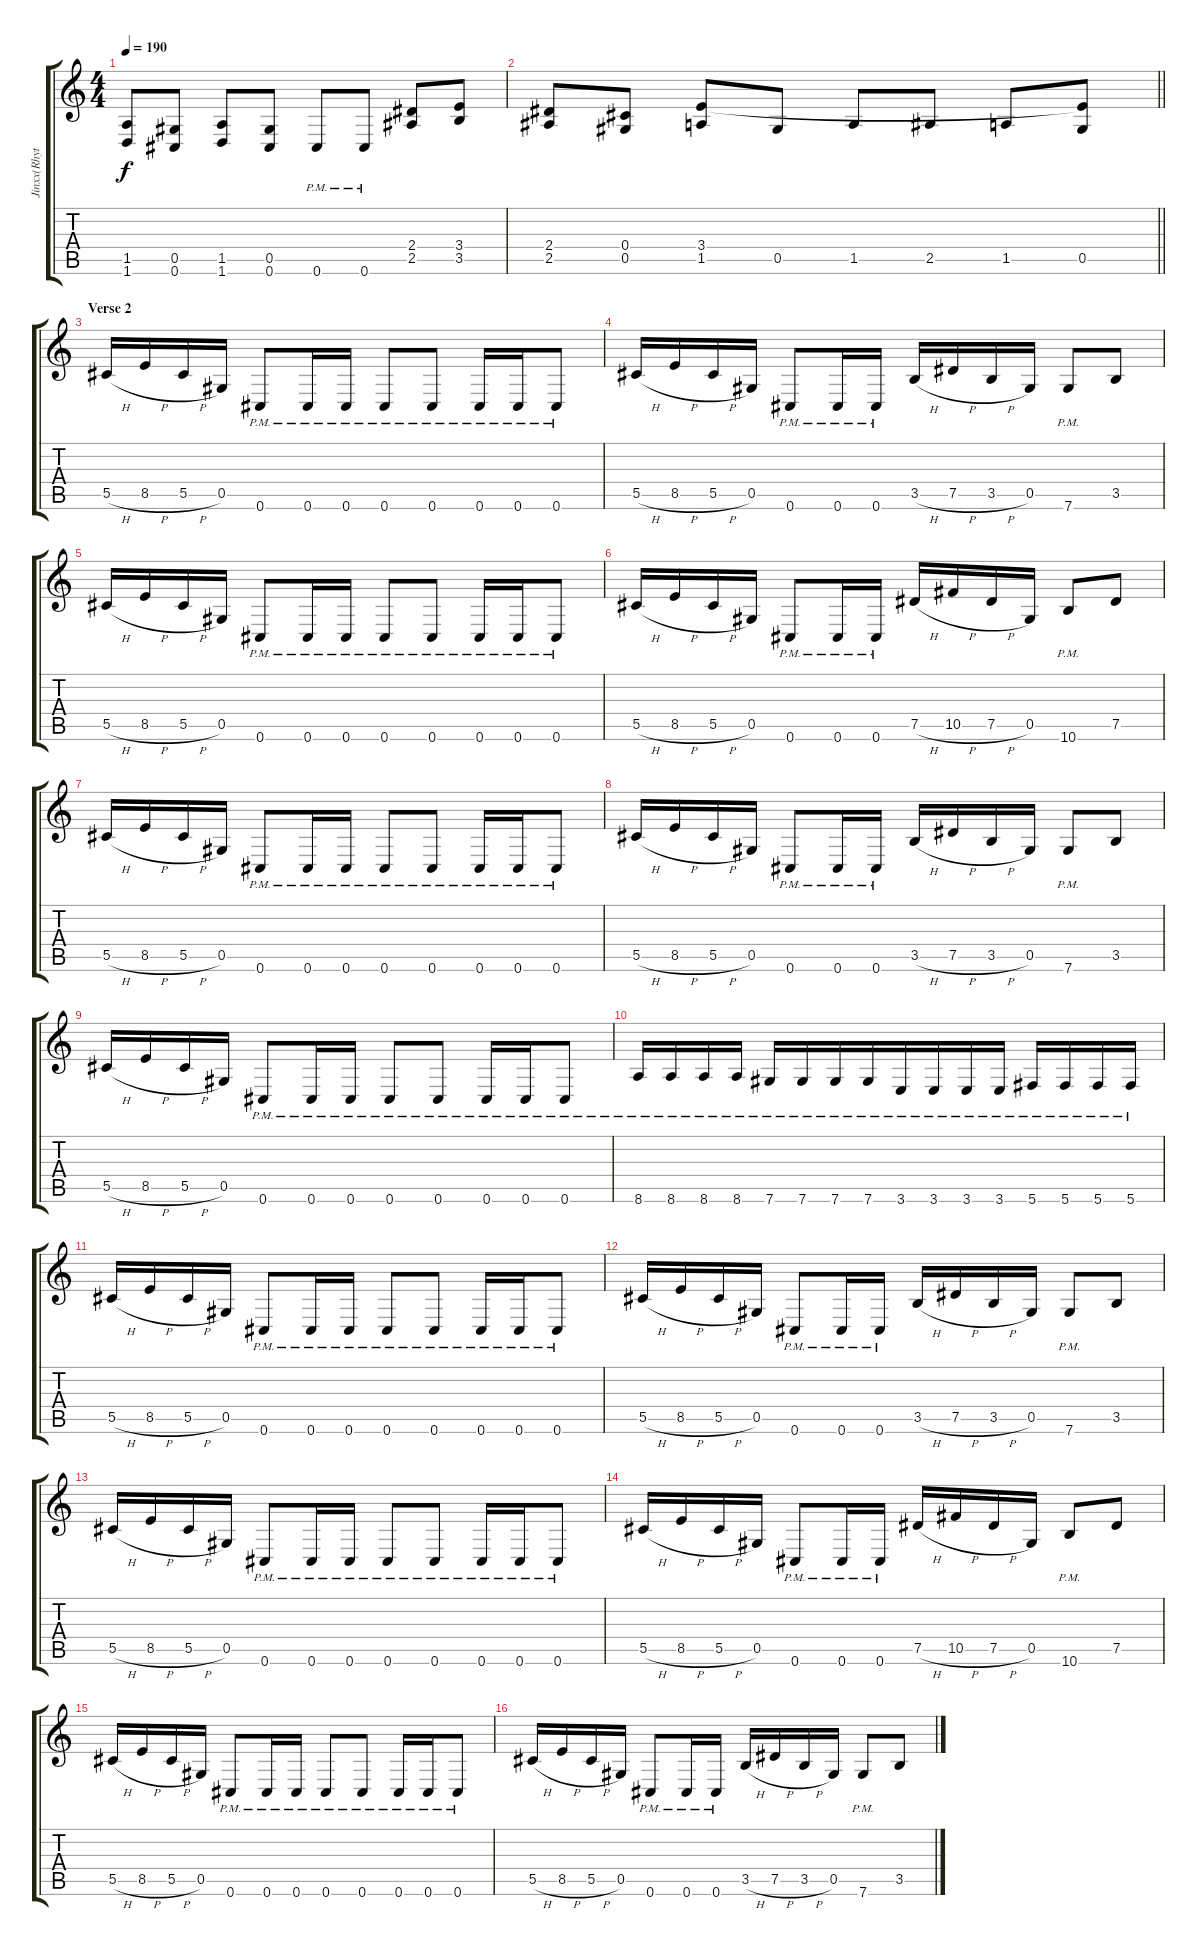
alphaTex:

\track ("Jinxx(Rhythm)" "Jinxx(Rhyt") {instrument distortionguitar}
\staff {score tabs}
\tuning (Eb4 Bb3 Gb3 Db3 Ab2 Db2) {hide}
\ts (4 4)
\tempo 190
\clef g2
\ks c
(1.5 1.6).8{dy f} (0.5 0.6).8 (1.5 1.6).8 (0.5 0.6).8 0.6{pm}.8{beam merge} 0.6{pm}.8 (2.4 2.5).8{beam merge} (3.4 3.5).8 |
\barLineRight lightlight
(2.4 2.5).8{beam merge} (0.4 0.5).8 (3.4 1.5).8 0.5.8 1.5.8 2.5.8 1.5.8 (3.4{t} 0.5).8 |
\section ("" "Verse 2")
5.5{h}.16 8.5{h}.16{beam merge} 5.5{h}.16 0.5.16 0.6{pm}.8 0.6{pm}.16{beam merge} 0.6{pm}.16 0.6{pm}.8 0.6{pm}.8 0.6{pm}.16 0.6{pm}.16 0.6{pm}.8 |
5.5{h}.16 8.5{h}.16{beam merge} 5.5{h}.16{beam merge} 0.5.16 0.6{pm}.8 0.6{pm}.16 0.6{pm}.16 3.5{h}.16 7.5{h}.16 3.5{h}.16 0.5.16 7.6{pm}.8{beam merge} 3.5.8 |
5.5{h}.16 8.5{h}.16{beam merge} 5.5{h}.16 0.5.16 0.6{pm}.8 0.6{pm}.16{beam merge} 0.6{pm}.16 0.6{pm}.8 0.6{pm}.8 0.6{pm}.16 0.6{pm}.16 0.6{pm}.8 |
5.5{h}.16 8.5{h}.16{beam merge} 5.5{h}.16 0.5.16 0.6{pm}.8 0.6{pm}.16 0.6{pm}.16 7.5{h}.16 10.5{h}.16 7.5{h}.16 0.5.16 10.6{pm}.8 7.5.8 |
5.5{h}.16 8.5{h}.16{beam merge} 5.5{h}.16 0.5.16 0.6{pm}.8 0.6{pm}.16{beam merge} 0.6{pm}.16 0.6{pm}.8 0.6{pm}.8 0.6{pm}.16 0.6{pm}.16 0.6{pm}.8 |
5.5{h}.16 8.5{h}.16{beam merge} 5.5{h}.16{beam merge} 0.5.16 0.6{pm}.8 0.6{pm}.16 0.6{pm}.16 3.5{h}.16 7.5{h}.16 3.5{h}.16 0.5.16 7.6{pm}.8{beam merge} 3.5.8 |
5.5{h}.16 8.5{h}.16{beam merge} 5.5{h}.16 0.5.16 0.6{pm}.8 0.6{pm}.16{beam merge} 0.6{pm}.16 0.6{pm}.8 0.6{pm}.8 0.6{pm}.16 0.6{pm}.16 0.6{pm}.8 |
8.6{pm}.16 8.6{pm}.16{beam merge} 8.6{pm}.16 8.6{pm}.16 7.6{pm}.16{beam merge} 7.6{pm}.16 7.6{pm}.16 7.6{pm}.16{beam merge} 3.6{pm}.16 3.6{pm}.16{beam merge} 3.6{pm}.16{beam merge} 3.6{pm}.16 5.6{pm}.16 5.6{pm}.16 5.6{pm}.16{beam merge} 5.6{pm}.16 |
5.5{h}.16 8.5{h}.16{beam merge} 5.5{h}.16 0.5.16 0.6{pm}.8 0.6{pm}.16{beam merge} 0.6{pm}.16 0.6{pm}.8 0.6{pm}.8 0.6{pm}.16 0.6{pm}.16 0.6{pm}.8 |
5.5{h}.16 8.5{h}.16{beam merge} 5.5{h}.16{beam merge} 0.5.16 0.6{pm}.8 0.6{pm}.16 0.6{pm}.16 3.5{h}.16 7.5{h}.16 3.5{h}.16 0.5.16 7.6{pm}.8{beam merge} 3.5.8 |
5.5{h}.16 8.5{h}.16{beam merge} 5.5{h}.16 0.5.16 0.6{pm}.8 0.6{pm}.16{beam merge} 0.6{pm}.16 0.6{pm}.8 0.6{pm}.8 0.6{pm}.16 0.6{pm}.16 0.6{pm}.8 |
5.5{h}.16 8.5{h}.16{beam merge} 5.5{h}.16 0.5.16 0.6{pm}.8 0.6{pm}.16 0.6{pm}.16 7.5{h}.16 10.5{h}.16 7.5{h}.16 0.5.16 10.6{pm}.8 7.5.8 |
5.5{h}.16 8.5{h}.16{beam merge} 5.5{h}.16 0.5.16 0.6{pm}.8 0.6{pm}.16{beam merge} 0.6{pm}.16 0.6{pm}.8 0.6{pm}.8 0.6{pm}.16 0.6{pm}.16 0.6{pm}.8 |
5.5{h}.16 8.5{h}.16{beam merge} 5.5{h}.16{beam merge} 0.5.16 0.6{pm}.8 0.6{pm}.16 0.6{pm}.16 3.5{h}.16 7.5{h}.16 3.5{h}.16 0.5.16 7.6{pm}.8{beam merge} 3.5.8
